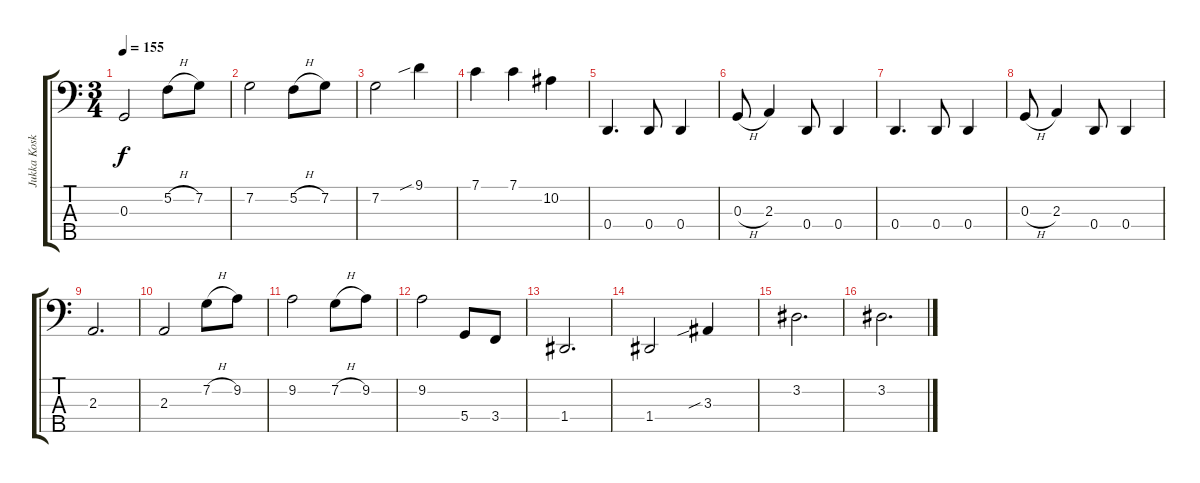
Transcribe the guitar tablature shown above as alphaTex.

\track ("Jukka Koskinen" "Jukka Kosk") {instrument electricbasspick}
\staff {score tabs}
\tuning (F2 C2 G1 D1 A0) {hide}
\ts (3 4)
\tempo 155
\clef f4
\ks c
0.3.2{dy f} 5.2{h}.8 7.2.8 |
7.2.2 5.2{h}.8 7.2.8 |
7.2.2 9.1{sib}.4 |
7.1.4 7.1.4 10.2.4 |
0.4.4{d} 0.4.8 0.4.4 |
0.3{h}.8 2.3.4 0.4.8 0.4.4 |
0.4.4{d} 0.4.8 0.4.4 |
0.3{h}.8 2.3.4 0.4.8 0.4.4 |
2.3.2{d} |
2.3.2 7.2{h}.8 9.2.8 |
9.2.2 7.2{h}.8 9.2.8 |
9.2.2 5.4.8 3.4.8 |
1.4.2{d} |
1.4.2 3.3{sib}.4 |
3.2.2{d} |
3.2.2{d}
